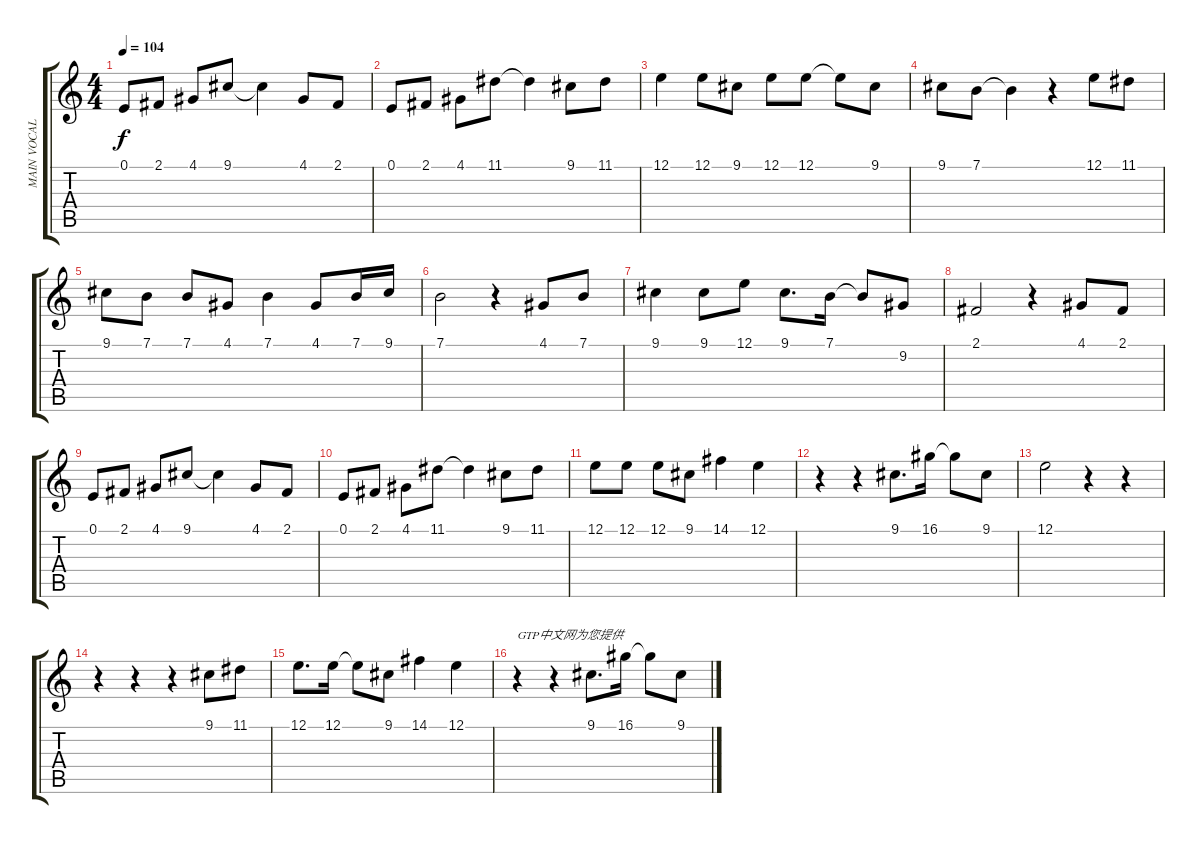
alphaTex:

\track ("MAIN VOCAL" "MAIN VOCAL") {instrument lead1square}
\staff {score tabs}
\tuning (E4 B3 G3 D3 A2 E2) {hide}
\ts (4 4)
\tempo 104
\clef g2
\ks c
0.1.8{dy f} 2.1.8 4.1.8 9.1.8 9.1{t}.4 4.1.8 2.1.8 |
0.1.8 2.1.8 4.1.8 11.1.8 11.1{t}.4 9.1.8 11.1.8 |
12.1.4 12.1.8 9.1.8 12.1.8 12.1.8 12.1{t}.8 9.1.8 |
9.1.8 7.1.8 7.1{t}.4 r.4 12.1.8 11.1.8 |
9.1.8 7.1.8 7.1.8 4.1.8 7.1.4 4.1.8 7.1.16 9.1.16 |
7.1.2 r.4 4.1.8 7.1.8 |
9.1.4 9.1.8 12.1.8 9.1.8{d} 7.1.16 7.1{t}.8 9.2.8 |
2.1.2 r.4 4.1.8 2.1.8 |
0.1.8 2.1.8 4.1.8 9.1.8 9.1{t}.4 4.1.8 2.1.8 |
0.1.8 2.1.8 4.1.8 11.1.8 11.1{t}.4 9.1.8 11.1.8 |
12.1.8 12.1.8 12.1.8 9.1.8 14.1.4 12.1.4 |
r.4 r.4 9.1.8{d} 16.1.16 16.1{t}.8 9.1.8 |
12.1.2 r.4 r.4 |
r.4 r.4 r.4 9.1.8 11.1.8 |
12.1.8{d} 12.1.16 12.1{t}.8 9.1.8 14.1.4 12.1.4 |
r.4{txt "GTP中文网为您提供"} r.4 9.1.8{d} 16.1.16 16.1{t}.8 9.1.8
